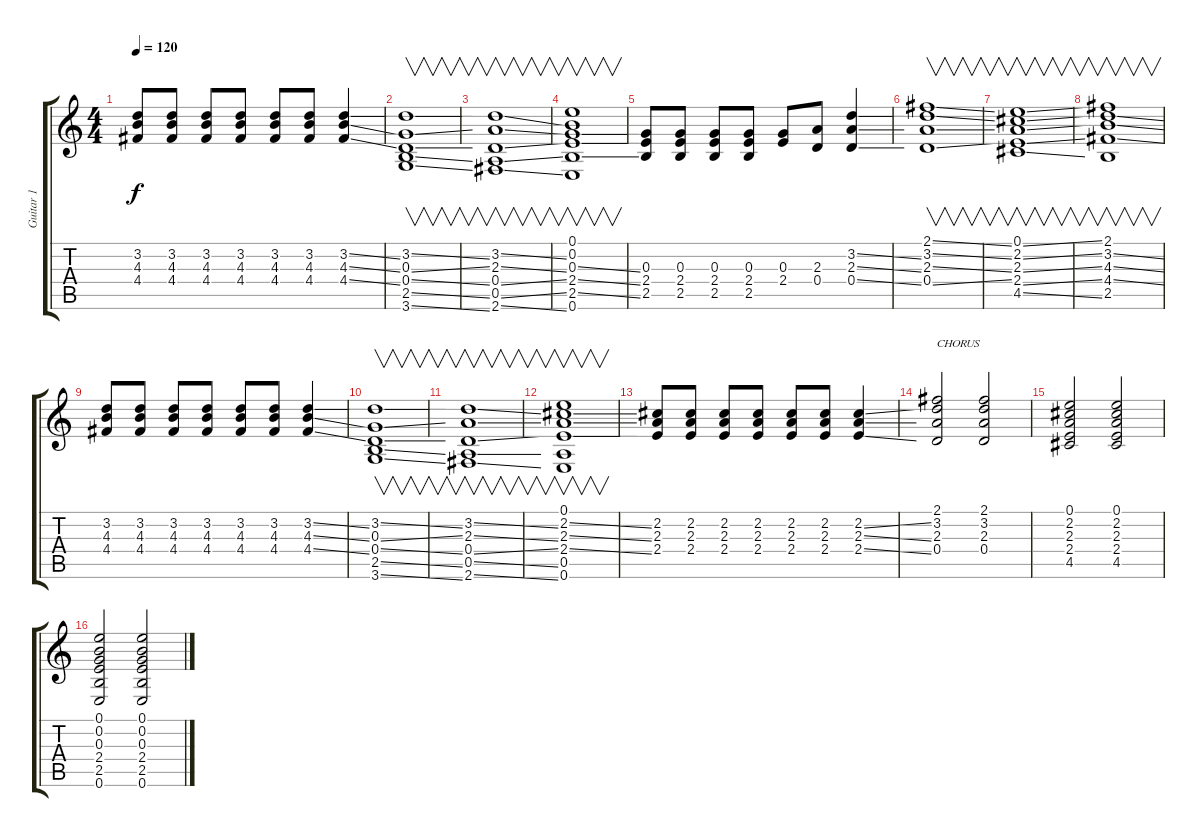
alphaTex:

\track ("Guitar 1" "Guitar 1") {instrument acousticguitarsteel}
\staff {score tabs}
\tuning (E4 B3 G3 D3 A2 E2) {hide}
\ts (4 4)
\tempo 120
\clef g2
\ks c
(3.2 4.3 4.4).8{dy f} (3.2 4.3 4.4).8 (3.2 4.3 4.4).8 (3.2 4.3 4.4).8 (3.2 4.3 4.4).8 (3.2 4.3 4.4).8 (3.2{ss} 4.3{ss} 4.4{ss}).4 |
(3.2{ss} 0.3{ss} 0.4{ss} 2.5{ss} 3.6{ss}).1{v} |
(3.2{ss} 2.3{ss} 0.4{ss} 0.5{ss} 2.6{ss}).1{v} |
(0.1 0.2 0.3{ss} 2.4{ss} 2.5{ss} 0.6).1{v} |
(0.3 2.4 2.5).8 (0.3 2.4 2.5).8 (0.3 2.4 2.5).8 (0.3 2.4 2.5).8 (0.3 2.4).8 (2.3 0.4).8 (3.2{ss} 2.3{ss} 0.4{ss}).4 |
(2.1{ss} 3.2{ss} 2.3{ss} 0.4{ss}).1{v} |
(0.1{ss} 2.2{ss} 2.3{ss} 2.4{ss} 4.5{ss}).1{v} |
(2.1 3.2{ss} 4.3{ss} 4.4{ss} 2.5).1{v} |
(3.2 4.3 4.4).8 (3.2 4.3 4.4).8 (3.2 4.3 4.4).8 (3.2 4.3 4.4).8 (3.2 4.3 4.4).8 (3.2 4.3 4.4).8 (3.2{ss} 4.3{ss} 4.4{ss}).4 |
(3.2{ss} 0.3{ss} 0.4{ss} 2.5{ss} 3.6{ss}).1{v} |
(3.2{ss} 2.3{ss} 0.4{ss} 0.5{ss} 2.6{ss}).1{v} |
(0.1 2.2{ss} 2.3{ss} 2.4{ss} 0.5 0.6).1{v} |
(2.2 2.3 2.4).8 (2.2 2.3 2.4).8 (2.2 2.3 2.4).8 (2.2 2.3 2.4).8 (2.2 2.3 2.4).8 (2.2 2.3 2.4).8 (2.2{ss} 2.3{ss} 2.4{ss}).4 |
(2.1 3.2 2.3 0.4).2{txt "CHORUS"} (2.1 3.2 2.3 0.4).2 |
(0.1 2.2 2.3 2.4 4.5).2 (0.1 2.2 2.3 2.4 4.5).2 |
(0.1 0.2 0.3 2.4 2.5 0.6).2 (0.1 0.2 0.3 2.4 2.5 0.6).2
